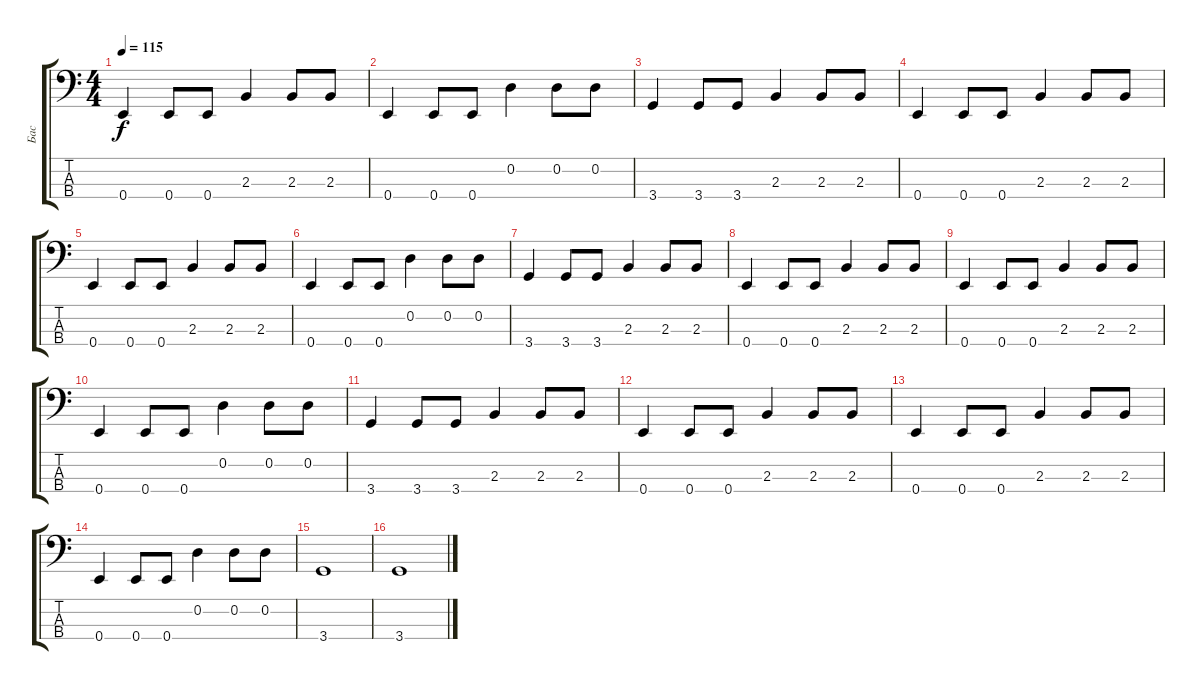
\track ("Бас" "Бас") {instrument electricbasspick}
\staff {score tabs}
\tuning (G2 D2 A1 E1) {hide}
\ts (4 4)
\tempo 115
\clef f4
\ks c
0.4.4{dy f} 0.4.8 0.4.8 2.3.4 2.3.8 2.3.8 |
0.4.4 0.4.8 0.4.8 0.2.4 0.2.8 0.2.8 |
3.4.4 3.4.8 3.4.8 2.3.4 2.3.8 2.3.8 |
0.4.4 0.4.8 0.4.8 2.3.4 2.3.8 2.3.8 |
0.4.4 0.4.8 0.4.8 2.3.4 2.3.8 2.3.8 |
0.4.4 0.4.8 0.4.8 0.2.4 0.2.8 0.2.8 |
3.4.4 3.4.8 3.4.8 2.3.4 2.3.8 2.3.8 |
0.4.4 0.4.8 0.4.8 2.3.4 2.3.8 2.3.8 |
0.4.4 0.4.8 0.4.8 2.3.4 2.3.8 2.3.8 |
0.4.4 0.4.8 0.4.8 0.2.4 0.2.8 0.2.8 |
3.4.4 3.4.8 3.4.8 2.3.4 2.3.8 2.3.8 |
0.4.4 0.4.8 0.4.8 2.3.4 2.3.8 2.3.8 |
0.4.4 0.4.8 0.4.8 2.3.4 2.3.8 2.3.8 |
0.4.4 0.4.8 0.4.8 0.2.4 0.2.8 0.2.8 |
3.4.1 |
3.4.1
